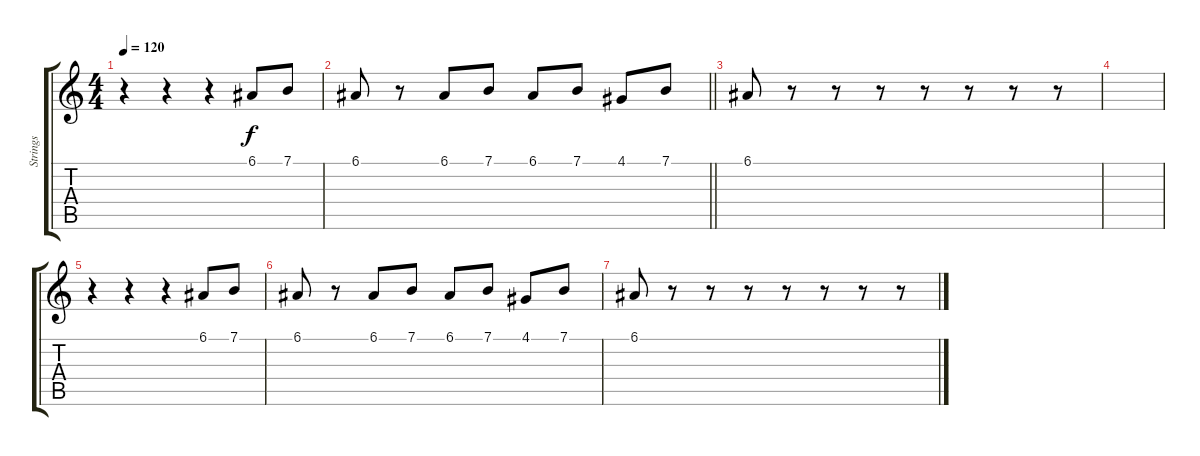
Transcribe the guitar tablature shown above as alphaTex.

\track ("Strings" "Strings") {instrument stringensemble1}
\staff {score tabs}
\tuning (E4 B3 G3 D3 A2 E2) {hide}
\ts (4 4)
\tempo 120
\clef g2
\ks c
r.4{dy f} r.4 r.4 6.1.8 7.1.8 |
\barLineRight lightlight
6.1.8 r.8 6.1.8 7.1.8 6.1.8 7.1.8 4.1.8 7.1.8 |
\section ("" "")
6.1.8 r.8 r.8 r.8 r.8 r.8 r.8 r.8 |
|
r.4 r.4 r.4 6.1.8 7.1.8 |
6.1.8 r.8 6.1.8 7.1.8 6.1.8 7.1.8 4.1.8 7.1.8 |
6.1.8 r.8 r.8 r.8 r.8 r.8 r.8 r.8
